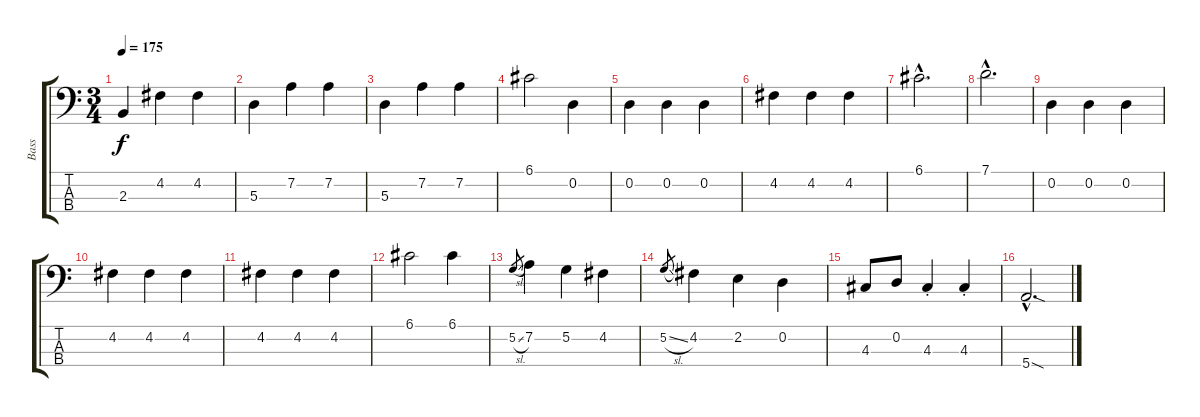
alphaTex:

\track ("Bass" "Bass") {instrument electricbassfinger}
\staff {score tabs}
\tuning (G2 D2 A1 E1) {hide}
\ts (3 4)
\tempo 175
\clef f4
\ks c
2.3.4{dy f} 4.2.4 4.2.4 |
5.3.4 7.2.4 7.2.4 |
5.3.4 7.2.4 7.2.4 |
6.1.2 0.2.4 |
0.2.4 0.2.4 0.2.4 |
4.2.4 4.2.4 4.2.4 |
6.1{hac}.2{d} |
7.1{hac}.2{d} |
0.2.4 0.2.4 0.2.4 |
4.2.4 4.2.4 4.2.4 |
4.2.4 4.2.4 4.2.4 |
6.1.2 6.1.4 |
5.2{sl}.8{gr} 7.2.4 5.2.4 4.2.4 |
5.2{sl}.8{gr} 4.2.4 2.2.4 0.2.4 |
4.3.8 0.2.8 4.3{st}.4 4.3{st}.4 |
5.4{sod hac}.2{d}
